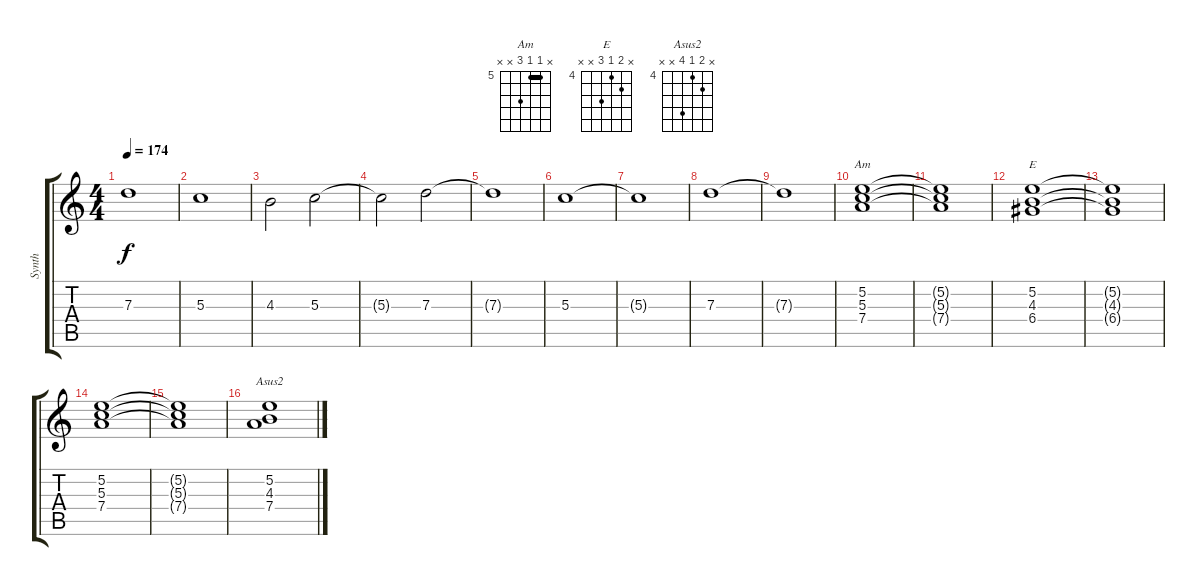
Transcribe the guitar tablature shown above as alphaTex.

\track ("Synth" "Synth") {instrument synthstrings1}
\staff {score tabs}
\tuning (E5 B4 G4 D4 A3 E3) {hide}
\chord ("Am" x 5 5 7 x x) {firstfret 5 barre 5}
\chord ("E" x 5 4 6 x x) {firstfret 4}
\chord ("Asus2" x 5 4 7 x x) {firstfret 4}
\ts (4 4)
\tempo 174
\clef g2
\ks c
7.3{t}.1{dy f} |
5.3.1 |
4.3.2 5.3.2 |
5.3{t}.2 7.3.2 |
7.3{t}.1 |
5.3.1 |
5.3{t}.1 |
7.3.1 |
7.3{t}.1 |
(5.2 5.3 7.4).1{ch "Am"} |
(5.2{t} 5.3{t} 7.4{t}).1 |
(5.2 4.3 6.4).1{ch "E"} |
(5.2{t} 4.3{t} 6.4{t}).1 |
(5.2 5.3 7.4).1 |
(5.2{t} 5.3{t} 7.4{t}).1 |
(5.2 4.3 7.4).1{ch "Asus2"}
